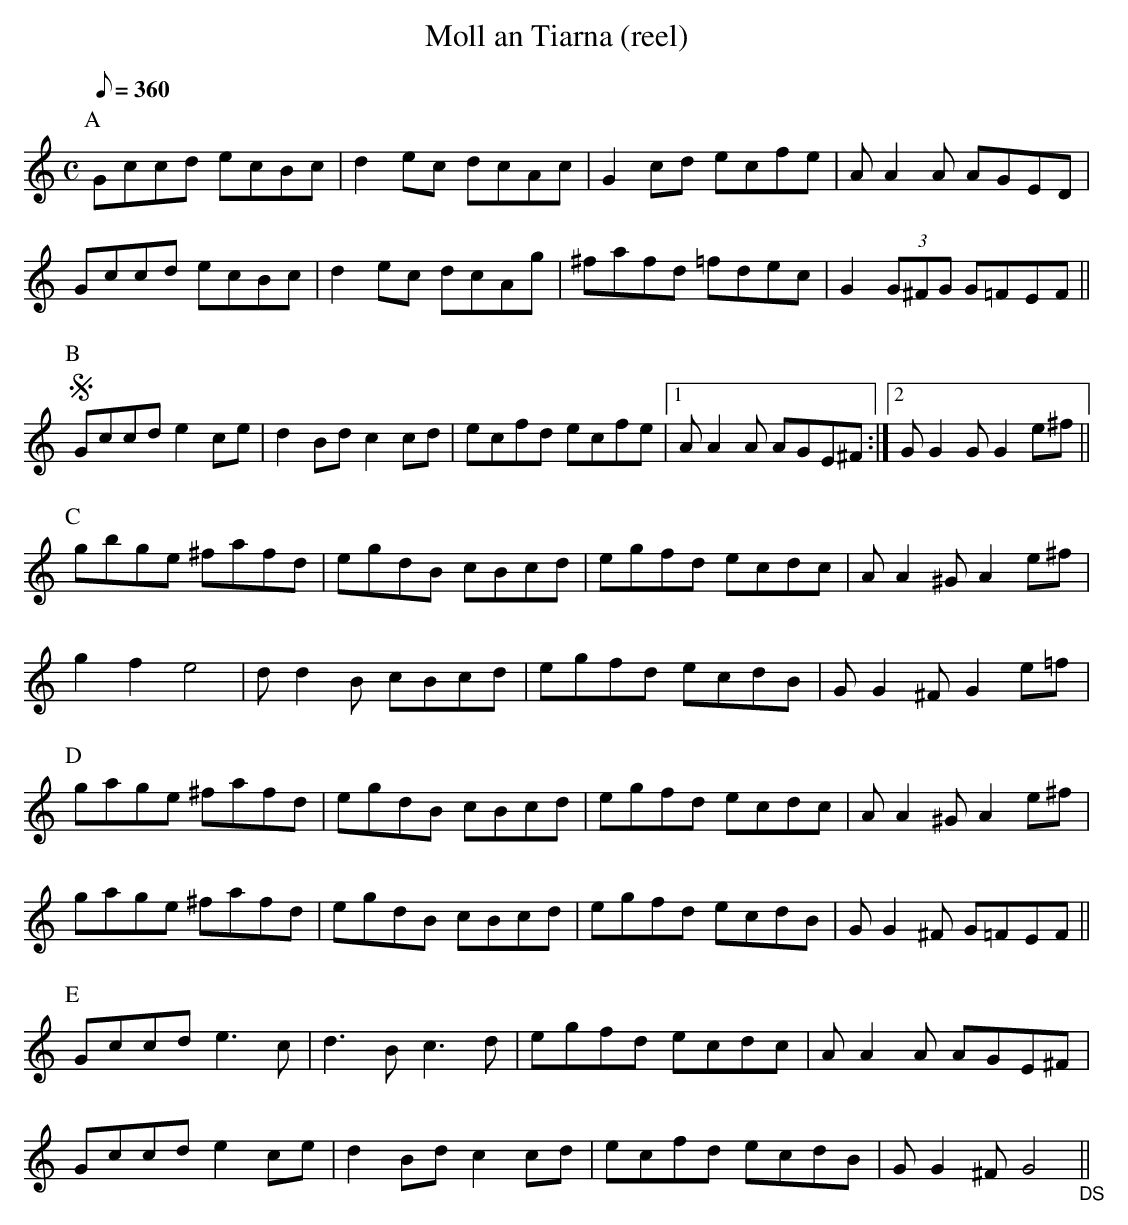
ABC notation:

X:1
T:Moll an Tiarna (reel) % nf<bb
L:1/8
M:C
Q:360
K:C major
P:A
Gccd ecBc|d2ec dcAc|G2cd ecfe|AA2A AGED|
Gccd ecBc|d2ec dcAg|^fafd =fdec|G2 (3G^FG G=FEF||
P:B
!segno! Gccd e2ce|d2Bd c2cd|ecfd ecfe|1 AA2A AGE^F:|\
[2 GG2G G2e^f||
P:C
gbge ^fafd|egdB cBcd|egfd ecdc|AA2^G A2e^f|
g2 f2 e4|dd2B cBcd|egfd ecdB|GG2^F G2e=f|
P:D
gage ^fafd|egdB cBcd|egfd ecdc|AA2^G A2e^f|
gage ^fafd|egdB cBcd|egfd ecdB|GG2^F G=FEF||
P:E
Gccd e3c|d3B c3d|egfd ecdc|AA2A AGE^F|
Gccd e2ce|d2Bd c2cd|ecfd ecdB|GG2^F G4 "_DS"||
